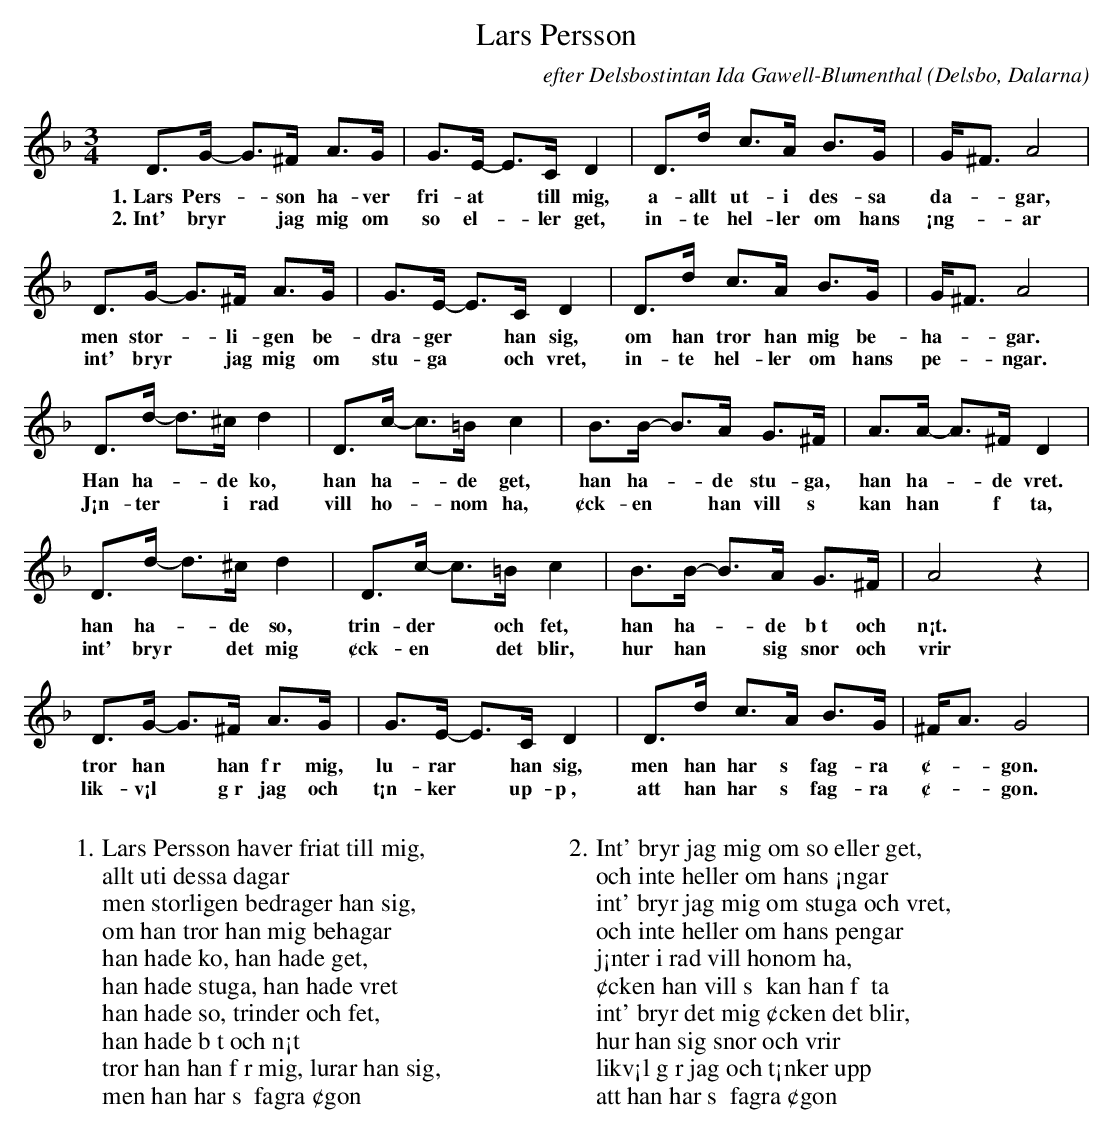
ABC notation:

X:1
T:Lars Persson
C:efter Delsbostintan Ida Gawell-Blumenthal
O:Delsbo, Dalarna
M:3/4
K:Gdor
D>G- G>^F A>G | G>E- E>C D2 | D>d c>A B>G | G<^F A4 |
w:1.~Lars Pers-*son ha-ver fri-at *till mig, a-allt ut-i des-sa da-*gar,
w:2.~Int' bryr *jag mig om so el-*ler get, in-te hel-ler om hans ¡ng-*ar
D>G- G>^F A>G | G>E- E>C D2 | D>d c>A B>G | G<^F A4 |
w:men stor-*li-gen be-dra-ger *han sig, om han tror han mig be-ha-*gar.
w:int' bryr *jag mig om stu-ga *och vret, in-te hel-ler om hans pe-*ngar.
D>d- d>^cd2 | D>c- c>=B c2 | B>B- B>A G>^F | A>A- A>^FD2 |
w:Han ha-*de ko, han ha-*de get, han ha-*de stu-ga, han ha-*de vret.
w:J¡n-ter *i rad vill ho-*nom ha, ¢ck-en *han vill s  kan han *f  ta,
D>d- d>^cd2 | D>c- c>=B c2 | B>B- B>A G>^F | A4 z2 |
w:han ha-*de so, trin-der *och fet, han ha-*de b t och n¡t.
w:int' bryr *det mig ¢ck-en *det blir, hur han *sig snor och vrir
D>G- G>^F A>G | G>E- E>C D2 | D>d c>A B>G | ^F<A G4 |
w:tror han *han f r mig, lu-rar *han sig, men han har s  fag-ra ¢-*gon.
w:lik-v¡l *g r jag och t¡n-ker *up-p , att han har s  fag-ra ¢-*gon.
W:
W:1. Lars Persson haver friat till mig,
W:allt uti dessa dagar
W:men storligen bedrager han sig,
W:om han tror han mig behagar
W:han hade ko, han hade get,
W:han hade stuga, han hade vret
W:han hade so, trinder och fet,
W:han hade b t och n¡t
W:tror han han f r mig, lurar han sig,
W:men han har s  fagra ¢gon
W:
W:
W:2. Int' bryr jag mig om so eller get,
W:och inte heller om hans ¡ngar
W:int' bryr jag mig om stuga och vret,
W:och inte heller om hans pengar
W:j¡nter i rad vill honom ha,
W:¢cken han vill s  kan han f  ta
W:int' bryr det mig ¢cken det blir,
W:hur han sig snor och vrir
W:likv¡l g r jag och t¡nker upp
W:att han har s  fagra ¢gon
